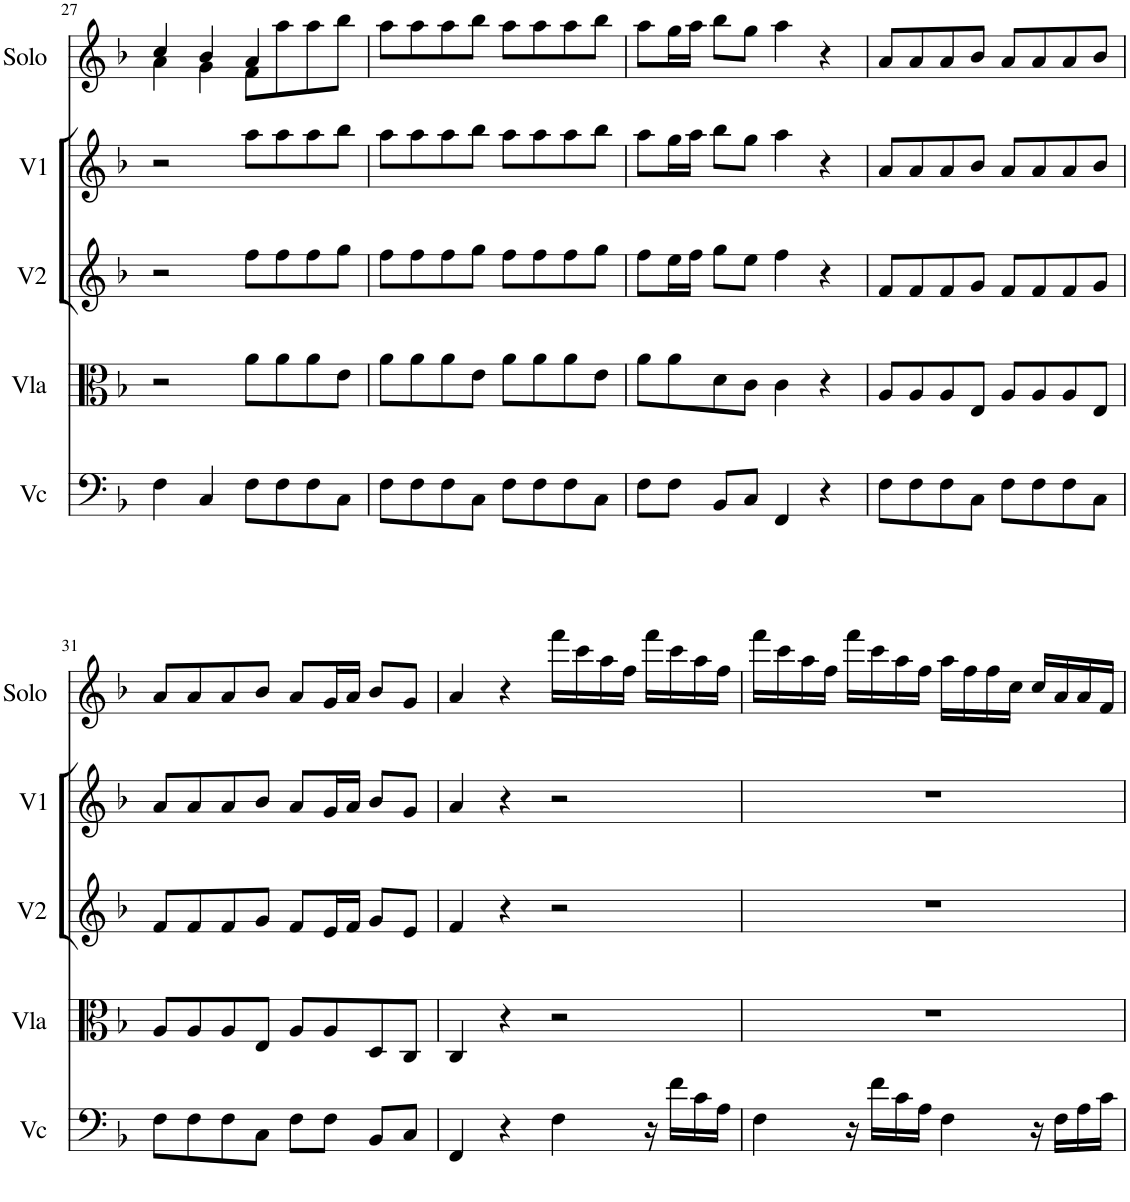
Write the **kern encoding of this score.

**kern	**kern	**kern	**kern	**kern
*part5	*part4	*part3	*part2	*part1
*staff5	*staff4	*staff3	*staff2	*staff1
*I"Vc	*I"Vla	*I"V2	*I"V1	*I"Solo
*I'Vc	*I'Vla	*I'V2	*I'V1	*I'Solo
!!LO:PB:g=z
*clefF4	*clefC3	*clefG2	*clefG2	*clefG2
*k[b-]	*k[b-]	*k[b-]	*k[b-]	*k[b-]
*M4/4	*M4/4	*M4/4	*M4/4	*M4/4
*met(c)	*met(c)	*met(c)	*met(c)	*met(c)
=27	=27	=27	=27	=27
*	*	*	*	*^
4F\	2r	2r	2r	4a\	4cc/
4C/	.	.	.	4g\	4b-/
8F\L	8a\L	8ff\L	8aa\L	8f\L	4a/
8F\	8a\	8ff\	8aa\	8aa\	.
8F\	8a\	8ff\	8aa\	8aa\	4ryy
8C\J	8e\J	8gg\J	8bb-\J	8bb-\J	.
*	*	*	*	*v	*v
=28	=28	=28	=28	=28
8F\L	8a\L	8ff\L	8aa\L	8aa\L
8F\	8a\	8ff\	8aa\	8aa\
8F\	8a\	8ff\	8aa\	8aa\
8C\J	8e\J	8gg\J	8bb-\J	8bb-\J
8F\L	8a\L	8ff\L	8aa\L	8aa\L
8F\	8a\	8ff\	8aa\	8aa\
8F\	8a\	8ff\	8aa\	8aa\
8C\J	8e\J	8gg\J	8bb-\J	8bb-\J
=29	=29	=29	=29	=29
8F\L	8a\L	8ff\L	8aa\L	8aa\L
8F\J	8a\	16ee\L	16gg\L	16gg\L
.	.	16ff\JJ	16aa\JJ	16aa\JJ
8BB-/L	8d\	8gg\L	8bb-\L	8bb-\L
8C/J	8c\J	8ee\J	8gg\J	8gg\J
4FF/	4c\	4ff\	4aa\	4aa\
4r	4r	4r	4r	4r
=30	=30	=30	=30	=30
8F\L	8A/L	8f/L	8a/L	8a/L
8F\	8A/	8f/	8a/	8a/
8F\	8A/	8f/	8a/	8a/
8C\J	8E/J	8g/J	8b-/J	8b-/J
8F\L	8A/L	8f/L	8a/L	8a/L
8F\	8A/	8f/	8a/	8a/
8F\	8A/	8f/	8a/	8a/
8C\J	8E/J	8g/J	8b-/J	8b-/J
!!LO:LB:g=z
=31	=31	=31	=31	=31
8F\L	8A/L	8f/L	8a/L	8a/L
8F\	8A/	8f/	8a/	8a/
8F\	8A/	8f/	8a/	8a/
8C\J	8E/J	8g/J	8b-/J	8b-/J
8F\L	8A/L	8f/L	8a/L	8a/L
8F\J	8A/	16e/L	16g/L	16g/L
.	.	16f/JJ	16a/JJ	16a/JJ
8BB-/L	8D/	8g/L	8b-/L	8b-/L
8C/J	8C/J	8e/J	8g/J	8g/J
=32	=32	=32	=32	=32
4FF/	4C/	4f/	4a/	4a/
4r	4r	4r	4r	4r
4F\	2r	2r	2r	16fff\LL
.	.	.	.	16ccc\
.	.	.	.	16aa\
.	.	.	.	16ff\JJ
16r	.	.	.	16fff\LL
16f\LL	.	.	.	16ccc\
16c\	.	.	.	16aa\
16A\JJ	.	.	.	16ff\JJ
=33	=33	=33	=33	=33
4F\	1r	1r	1r	16fff\LL
.	.	.	.	16ccc\
.	.	.	.	16aa\
.	.	.	.	16ff\JJ
16r	.	.	.	16fff\LL
16f\LL	.	.	.	16ccc\
16c\	.	.	.	16aa\
16A\JJ	.	.	.	16ff\JJ
4F\	.	.	.	16aa\LL
.	.	.	.	16ff\
.	.	.	.	16ff\
.	.	.	.	16cc\JJ
16r	.	.	.	16cc/LL
16F\LL	.	.	.	16a/
16A\	.	.	.	16a/
16c\JJ	.	.	.	16f/JJ
=	=	=	=	=
*-	*-	*-	*-	*-
